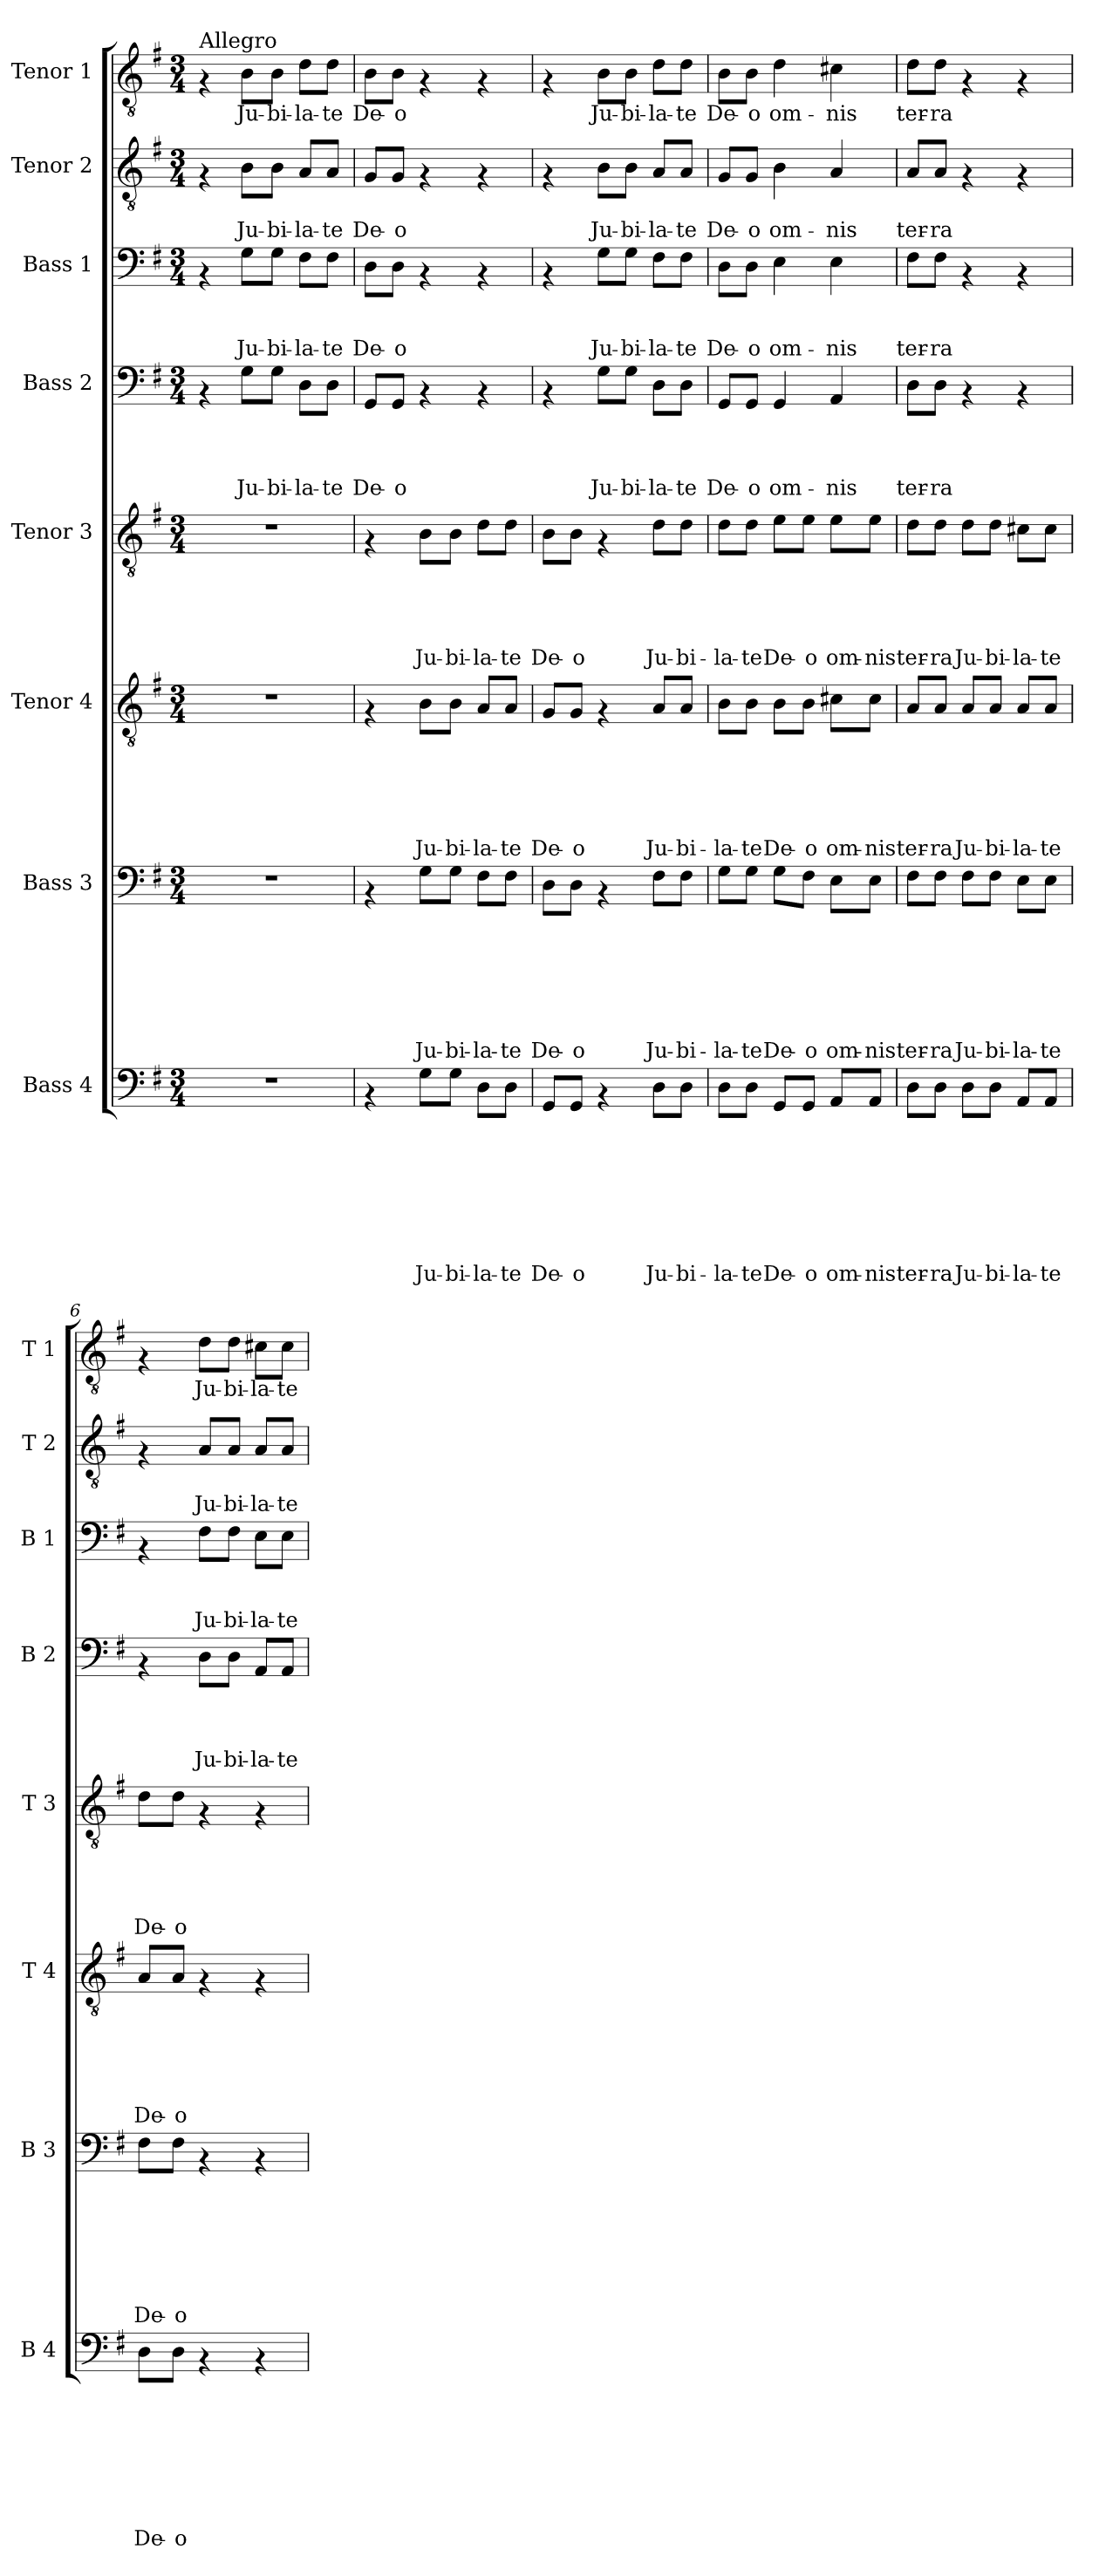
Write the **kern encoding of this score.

**kern	**text	**text	**text	**text	**text	**text	**text	**text	**kern	**text	**text	**text	**text	**text	**text	**text	**kern	**text	**text	**text	**text	**text	**text	**kern	**text	**text	**text	**text	**text	**kern	**text	**text	**text	**text	**kern	**text	**text	**text	**kern	**text	**text	**kern	**text
*part8	*part8	*part8	*part8	*part8	*part8	*part8	*part8	*part8	*part7	*part7	*part7	*part7	*part7	*part7	*part7	*part7	*part6	*part6	*part6	*part6	*part6	*part6	*part6	*part5	*part5	*part5	*part5	*part5	*part5	*part4	*part4	*part4	*part4	*part4	*part3	*part3	*part3	*part3	*part2	*part2	*part2	*part1	*part1
*staff8	*staff8	*staff8	*staff8	*staff8	*staff8	*staff8	*staff8	*staff8	*staff7	*staff7	*staff7	*staff7	*staff7	*staff7	*staff7	*staff7	*staff6	*staff6	*staff6	*staff6	*staff6	*staff6	*staff6	*staff5	*staff5	*staff5	*staff5	*staff5	*staff5	*staff4	*staff4	*staff4	*staff4	*staff4	*staff3	*staff3	*staff3	*staff3	*staff2	*staff2	*staff2	*staff1	*staff1
*I"Bass 4	*	*	*	*	*	*	*	*	*I"Bass 3	*	*	*	*	*	*	*	*I"Tenor 4	*	*	*	*	*	*	*I"Tenor 3	*	*	*	*	*	*I"Bass 2	*	*	*	*	*I"Bass 1	*	*	*	*I"Tenor 2	*	*	*I"Tenor 1	*
*I'B 4	*	*	*	*	*	*	*	*	*I'B 3	*	*	*	*	*	*	*	*I'T 4	*	*	*	*	*	*	*I'T 3	*	*	*	*	*	*I'B 2	*	*	*	*	*I'B 1	*	*	*	*I'T 2	*	*	*I'T 1	*
*clefF4	*	*	*	*	*	*	*	*	*clefF4	*	*	*	*	*	*	*	*clefGv2	*	*	*	*	*	*	*clefGv2	*	*	*	*	*	*clefF4	*	*	*	*	*clefF4	*	*	*	*clefGv2	*	*	*clefGv2	*
*k[f#]	*	*	*	*	*	*	*	*	*k[f#]	*	*	*	*	*	*	*	*k[f#]	*	*	*	*	*	*	*k[f#]	*	*	*	*	*	*k[f#]	*	*	*	*	*k[f#]	*	*	*	*k[f#]	*	*	*k[f#]	*
*G:	*	*	*	*	*	*	*	*	*G:	*	*	*	*	*	*	*	*G:	*	*	*	*	*	*	*G:	*	*	*	*	*	*G:	*	*	*	*	*G:	*	*	*	*G:	*	*	*G:	*
*M3/4	*	*	*	*	*	*	*	*	*M3/4	*	*	*	*	*	*	*	*M3/4	*	*	*	*	*	*	*M3/4	*	*	*	*	*	*M3/4	*	*	*	*	*M3/4	*	*	*	*M3/4	*	*	*M3/4	*
=1	=1	=1	=1	=1	=1	=1	=1	=1	=1	=1	=1	=1	=1	=1	=1	=1	=1	=1	=1	=1	=1	=1	=1	=1	=1	=1	=1	=1	=1	=1	=1	=1	=1	=1	=1	=1	=1	=1	=1	=1	=1	=1	=1
!	!	!	!	!	!	!	!	!	!	!	!	!	!	!	!	!	!	!	!	!	!	!	!	!	!	!	!	!	!	!	!	!	!	!	!	!	!	!	!	!	!	!LO:TX:a:t=Allegro	!
2.r	.	.	.	.	.	.	.	.	2.r	.	.	.	.	.	.	.	2.r	.	.	.	.	.	.	2.r	.	.	.	.	.	4rAA	.	.	.	.	4rAA	.	.	.	4rF	.	.	4rF	.
!	!	!	!	!	!	!	!	!	!	!	!	!	!	!	!	!	!	!	!	!	!	!	!	!	!	!	!	!	!	!	!	!	!	!LO:LY:b	!	!	!	!LO:LY:b	!	!	!LO:LY:b	!	!LO:LY:b
.	.	.	.	.	.	.	.	.	.	.	.	.	.	.	.	.	.	.	.	.	.	.	.	.	.	.	.	.	.	8G\L	.	.	.	Ju-	8G\L	.	.	Ju-	8B\L	.	Ju-	8B\L	Ju-
!	!	!	!	!	!	!	!	!	!	!	!	!	!	!	!	!	!	!	!	!	!	!	!	!	!	!	!	!	!	!	!	!	!	!LO:LY:b	!	!	!	!LO:LY:b	!	!	!LO:LY:b	!	!LO:LY:b
.	.	.	.	.	.	.	.	.	.	.	.	.	.	.	.	.	.	.	.	.	.	.	.	.	.	.	.	.	.	8G\J	.	.	.	-bi-	8G\J	.	.	-bi-	8B\J	.	-bi-	8B\J	-bi-
!	!	!	!	!	!	!	!	!	!	!	!	!	!	!	!	!	!	!	!	!	!	!	!	!	!	!	!	!	!	!	!	!	!	!LO:LY:b	!	!	!	!LO:LY:b	!	!	!LO:LY:b	!	!LO:LY:b
.	.	.	.	.	.	.	.	.	.	.	.	.	.	.	.	.	.	.	.	.	.	.	.	.	.	.	.	.	.	8D\L	.	.	.	-la-	8F#\L	.	.	-la-	8A/L	.	-la-	8d\L	-la-
!	!	!	!	!	!	!	!	!	!	!	!	!	!	!	!	!	!	!	!	!	!	!	!	!	!	!	!	!	!	!	!	!	!	!LO:LY:b	!	!	!	!LO:LY:b	!	!	!LO:LY:b	!	!LO:LY:b
.	.	.	.	.	.	.	.	.	.	.	.	.	.	.	.	.	.	.	.	.	.	.	.	.	.	.	.	.	.	8D\J	.	.	.	-te	8F#\J	.	.	-te	8A/J	.	-te	8d\J	-te
=2	=2	=2	=2	=2	=2	=2	=2	=2	=2	=2	=2	=2	=2	=2	=2	=2	=2	=2	=2	=2	=2	=2	=2	=2	=2	=2	=2	=2	=2	=2	=2	=2	=2	=2	=2	=2	=2	=2	=2	=2	=2	=2	=2
!	!	!	!	!	!	!	!	!	!	!	!	!	!	!	!	!	!	!	!	!	!	!	!	!	!	!	!	!	!	!	!	!	!	!LO:LY:b	!	!	!	!LO:LY:b	!	!	!LO:LY:b	!	!LO:LY:b
4rAA	.	.	.	.	.	.	.	.	4rAA	.	.	.	.	.	.	.	4rF	.	.	.	.	.	.	4rF	.	.	.	.	.	8GG/L	.	.	.	De-	8D\L	.	.	De-	8G/L	.	De-	8B\L	De-
!	!	!	!	!	!	!	!	!	!	!	!	!	!	!	!	!	!	!	!	!	!	!	!	!	!	!	!	!	!	!	!	!	!	!LO:LY:b	!	!	!	!LO:LY:b	!	!	!LO:LY:b	!	!LO:LY:b
.	.	.	.	.	.	.	.	.	.	.	.	.	.	.	.	.	.	.	.	.	.	.	.	.	.	.	.	.	.	8GG/J	.	.	.	-o	8D\J	.	.	-o	8G/J	.	-o	8B\J	-o
!	!	!	!	!	!	!	!	!LO:LY:b	!	!	!	!	!	!	!	!LO:LY:b	!	!	!	!	!	!	!LO:LY:b	!	!	!	!	!	!LO:LY:b	!	!	!	!	!	!	!	!	!	!	!	!	!	!
8G\L	.	.	.	.	.	.	.	Ju-	8G\L	.	.	.	.	.	.	Ju-	8B\L	.	.	.	.	.	Ju-	8B\L	.	.	.	.	Ju-	4rAA	.	.	.	.	4rAA	.	.	.	4rF	.	.	4rF	.
!	!	!	!	!	!	!	!	!LO:LY:b	!	!	!	!	!	!	!	!LO:LY:b	!	!	!	!	!	!	!LO:LY:b	!	!	!	!	!	!LO:LY:b	!	!	!	!	!	!	!	!	!	!	!	!	!	!
8G\J	.	.	.	.	.	.	.	-bi-	8G\J	.	.	.	.	.	.	-bi-	8B\J	.	.	.	.	.	-bi-	8B\J	.	.	.	.	-bi-	.	.	.	.	.	.	.	.	.	.	.	.	.	.
!	!	!	!	!	!	!	!	!LO:LY:b	!	!	!	!	!	!	!	!LO:LY:b	!	!	!	!	!	!	!LO:LY:b	!	!	!	!	!	!LO:LY:b	!	!	!	!	!	!	!	!	!	!	!	!	!	!
8D\L	.	.	.	.	.	.	.	-la-	8F#\L	.	.	.	.	.	.	-la-	8A/L	.	.	.	.	.	-la-	8d\L	.	.	.	.	-la-	4rAA	.	.	.	.	4rAA	.	.	.	4rF	.	.	4rF	.
!	!	!	!	!	!	!	!	!LO:LY:b	!	!	!	!	!	!	!	!LO:LY:b	!	!	!	!	!	!	!LO:LY:b	!	!	!	!	!	!LO:LY:b	!	!	!	!	!	!	!	!	!	!	!	!	!	!
8D\J	.	.	.	.	.	.	.	-te	8F#\J	.	.	.	.	.	.	-te	8A/J	.	.	.	.	.	-te	8d\J	.	.	.	.	-te	.	.	.	.	.	.	.	.	.	.	.	.	.	.
=3	=3	=3	=3	=3	=3	=3	=3	=3	=3	=3	=3	=3	=3	=3	=3	=3	=3	=3	=3	=3	=3	=3	=3	=3	=3	=3	=3	=3	=3	=3	=3	=3	=3	=3	=3	=3	=3	=3	=3	=3	=3	=3	=3
!	!	!	!	!	!	!	!	!LO:LY:b	!	!	!	!	!	!	!	!LO:LY:b	!	!	!	!	!	!	!LO:LY:b	!	!	!	!	!	!LO:LY:b	!	!	!	!	!	!	!	!	!	!	!	!	!	!
8GG/L	.	.	.	.	.	.	.	De-	8D\L	.	.	.	.	.	.	De-	8G/L	.	.	.	.	.	De-	8B\L	.	.	.	.	De-	4rAA	.	.	.	.	4rAA	.	.	.	4rF	.	.	4rF	.
!	!	!	!	!	!	!	!	!LO:LY:b	!	!	!	!	!	!	!	!LO:LY:b	!	!	!	!	!	!	!LO:LY:b	!	!	!	!	!	!LO:LY:b	!	!	!	!	!	!	!	!	!	!	!	!	!	!
8GG/J	.	.	.	.	.	.	.	-o	8D\J	.	.	.	.	.	.	-o	8G/J	.	.	.	.	.	-o	8B\J	.	.	.	.	-o	.	.	.	.	.	.	.	.	.	.	.	.	.	.
!	!	!	!	!	!	!	!	!	!	!	!	!	!	!	!	!	!	!	!	!	!	!	!	!	!	!	!	!	!	!	!	!	!	!LO:LY:b	!	!	!	!LO:LY:b	!	!	!LO:LY:b	!	!LO:LY:b
4rAA	.	.	.	.	.	.	.	.	4rAA	.	.	.	.	.	.	.	4rF	.	.	.	.	.	.	4rF	.	.	.	.	.	8G\L	.	.	.	Ju-	8G\L	.	.	Ju-	8B\L	.	Ju-	8B\L	Ju-
!	!	!	!	!	!	!	!	!	!	!	!	!	!	!	!	!	!	!	!	!	!	!	!	!	!	!	!	!	!	!	!	!	!	!LO:LY:b	!	!	!	!LO:LY:b	!	!	!LO:LY:b	!	!LO:LY:b
.	.	.	.	.	.	.	.	.	.	.	.	.	.	.	.	.	.	.	.	.	.	.	.	.	.	.	.	.	.	8G\J	.	.	.	-bi-	8G\J	.	.	-bi-	8B\J	.	-bi-	8B\J	-bi-
!	!	!	!	!	!	!	!	!LO:LY:b	!	!	!	!	!	!	!	!LO:LY:b	!	!	!	!	!	!	!LO:LY:b	!	!	!	!	!	!LO:LY:b	!	!	!	!	!LO:LY:b	!	!	!	!LO:LY:b	!	!	!LO:LY:b	!	!LO:LY:b
8D\L	.	.	.	.	.	.	.	Ju-	8F#\L	.	.	.	.	.	.	Ju-	8A/L	.	.	.	.	.	Ju-	8d\L	.	.	.	.	Ju-	8D\L	.	.	.	-la-	8F#\L	.	.	-la-	8A/L	.	-la-	8d\L	-la-
!	!	!	!	!	!	!	!	!LO:LY:b	!	!	!	!	!	!	!	!LO:LY:b	!	!	!	!	!	!	!LO:LY:b	!	!	!	!	!	!LO:LY:b	!	!	!	!	!LO:LY:b	!	!	!	!LO:LY:b	!	!	!LO:LY:b	!	!LO:LY:b
8D\J	.	.	.	.	.	.	.	-bi-	8F#\J	.	.	.	.	.	.	-bi-	8A/J	.	.	.	.	.	-bi-	8d\J	.	.	.	.	-bi-	8D\J	.	.	.	-te	8F#\J	.	.	-te	8A/J	.	-te	8d\J	-te
=4	=4	=4	=4	=4	=4	=4	=4	=4	=4	=4	=4	=4	=4	=4	=4	=4	=4	=4	=4	=4	=4	=4	=4	=4	=4	=4	=4	=4	=4	=4	=4	=4	=4	=4	=4	=4	=4	=4	=4	=4	=4	=4	=4
!	!	!	!	!	!	!	!	!LO:LY:b	!	!	!	!	!	!	!	!LO:LY:b	!	!	!	!	!	!	!LO:LY:b	!	!	!	!	!	!LO:LY:b	!	!	!	!	!LO:LY:b	!	!	!	!LO:LY:b	!	!	!LO:LY:b	!	!LO:LY:b
8D\L	.	.	.	.	.	.	.	-la-	8G\L	.	.	.	.	.	.	-la-	8B\L	.	.	.	.	.	-la-	8d\L	.	.	.	.	-la-	8GG/L	.	.	.	De-	8D\L	.	.	De-	8G/L	.	De-	8B\L	De-
!	!	!	!	!	!	!	!	!LO:LY:b	!	!	!	!	!	!	!	!LO:LY:b	!	!	!	!	!	!	!LO:LY:b	!	!	!	!	!	!LO:LY:b	!	!	!	!	!LO:LY:b	!	!	!	!LO:LY:b	!	!	!LO:LY:b	!	!LO:LY:b
8D\J	.	.	.	.	.	.	.	-te	8G\J	.	.	.	.	.	.	-te	8B\J	.	.	.	.	.	-te	8d\J	.	.	.	.	-te	8GG/J	.	.	.	-o	8D\J	.	.	-o	8G/J	.	-o	8B\J	-o
!	!	!	!	!	!	!	!	!LO:LY:b	!	!	!	!	!	!	!	!LO:LY:b	!	!	!	!	!	!	!LO:LY:b	!	!	!	!	!	!LO:LY:b	!	!	!	!	!LO:LY:b	!	!	!	!LO:LY:b	!	!	!LO:LY:b	!	!LO:LY:b
8GG/L	.	.	.	.	.	.	.	De-	8G\L	.	.	.	.	.	.	De-	8B\L	.	.	.	.	.	De-	8e\L	.	.	.	.	De-	4GG/	.	.	.	om-	4E\	.	.	om-	4B\	.	om-	4d\	om-
!	!	!	!	!	!	!	!	!LO:LY:b	!	!	!	!	!	!	!	!LO:LY:b	!	!	!	!	!	!	!LO:LY:b	!	!	!	!	!	!LO:LY:b	!	!	!	!	!	!	!	!	!	!	!	!	!	!
8GG/J	.	.	.	.	.	.	.	-o	8F#\J	.	.	.	.	.	.	-o	8B\J	.	.	.	.	.	-o	8e\J	.	.	.	.	-o	.	.	.	.	.	.	.	.	.	.	.	.	.	.
!	!	!	!	!	!	!	!	!LO:LY:b	!	!	!	!	!	!	!	!LO:LY:b	!	!	!	!	!	!	!LO:LY:b	!	!	!	!	!	!LO:LY:b	!	!	!	!	!LO:LY:b	!	!	!	!LO:LY:b	!	!	!LO:LY:b	!	!LO:LY:b
8AA/L	.	.	.	.	.	.	.	om-	8E\L	.	.	.	.	.	.	om-	8c#X\L	.	.	.	.	.	om-	8e\L	.	.	.	.	om-	4AA/	.	.	.	-nis	4E\	.	.	-nis	4A/	.	-nis	4c#X\	-nis
!	!	!	!	!	!	!	!	!LO:LY:b	!	!	!	!	!	!	!	!LO:LY:b	!	!	!	!	!	!	!LO:LY:b	!	!	!	!	!	!LO:LY:b	!	!	!	!	!	!	!	!	!	!	!	!	!	!
8AA/J	.	.	.	.	.	.	.	-nis	8E\J	.	.	.	.	.	.	-nis	8c#\J	.	.	.	.	.	-nis	8e\J	.	.	.	.	-nis	.	.	.	.	.	.	.	.	.	.	.	.	.	.
=5	=5	=5	=5	=5	=5	=5	=5	=5	=5	=5	=5	=5	=5	=5	=5	=5	=5	=5	=5	=5	=5	=5	=5	=5	=5	=5	=5	=5	=5	=5	=5	=5	=5	=5	=5	=5	=5	=5	=5	=5	=5	=5	=5
!	!	!	!	!	!	!	!	!LO:LY:b	!	!	!	!	!	!	!	!LO:LY:b	!	!	!	!	!	!	!LO:LY:b	!	!	!	!	!	!LO:LY:b	!	!	!	!	!LO:LY:b	!	!	!	!LO:LY:b	!	!	!LO:LY:b	!	!LO:LY:b
8D\L	.	.	.	.	.	.	.	ter-	8F#\L	.	.	.	.	.	.	ter-	8A/L	.	.	.	.	.	ter-	8d\L	.	.	.	.	ter-	8D\L	.	.	.	ter-	8F#\L	.	.	ter-	8A/L	.	ter-	8d\L	ter-
!	!	!	!	!	!	!	!	!LO:LY:b	!	!	!	!	!	!	!	!LO:LY:b	!	!	!	!	!	!	!LO:LY:b	!	!	!	!	!	!LO:LY:b	!	!	!	!	!LO:LY:b	!	!	!	!LO:LY:b	!	!	!LO:LY:b	!	!LO:LY:b
8D\J	.	.	.	.	.	.	.	-ra	8F#\J	.	.	.	.	.	.	-ra	8A/J	.	.	.	.	.	-ra	8d\J	.	.	.	.	-ra	8D\J	.	.	.	-ra	8F#\J	.	.	-ra	8A/J	.	-ra	8d\J	-ra
!	!	!	!	!	!	!	!	!LO:LY:b	!	!	!	!	!	!	!	!LO:LY:b	!	!	!	!	!	!	!LO:LY:b	!	!	!	!	!	!LO:LY:b	!	!	!	!	!	!	!	!	!	!	!	!	!	!
8D\L	.	.	.	.	.	.	.	Ju-	8F#\L	.	.	.	.	.	.	Ju-	8A/L	.	.	.	.	.	Ju-	8d\L	.	.	.	.	Ju-	4rAA	.	.	.	.	4rAA	.	.	.	4rF	.	.	4rF	.
!	!	!	!	!	!	!	!	!LO:LY:b	!	!	!	!	!	!	!	!LO:LY:b	!	!	!	!	!	!	!LO:LY:b	!	!	!	!	!	!LO:LY:b	!	!	!	!	!	!	!	!	!	!	!	!	!	!
8D\J	.	.	.	.	.	.	.	-bi-	8F#\J	.	.	.	.	.	.	-bi-	8A/J	.	.	.	.	.	-bi-	8d\J	.	.	.	.	-bi-	.	.	.	.	.	.	.	.	.	.	.	.	.	.
!	!	!	!	!	!	!	!	!LO:LY:b	!	!	!	!	!	!	!	!LO:LY:b	!	!	!	!	!	!	!LO:LY:b	!	!	!	!	!	!LO:LY:b	!	!	!	!	!	!	!	!	!	!	!	!	!	!
8AA/L	.	.	.	.	.	.	.	-la-	8E\L	.	.	.	.	.	.	-la-	8A/L	.	.	.	.	.	-la-	8c#X\L	.	.	.	.	-la-	4rAA	.	.	.	.	4rAA	.	.	.	4rF	.	.	4rF	.
!	!	!	!	!	!	!	!	!LO:LY:b	!	!	!	!	!	!	!	!LO:LY:b	!	!	!	!	!	!	!LO:LY:b	!	!	!	!	!	!LO:LY:b	!	!	!	!	!	!	!	!	!	!	!	!	!	!
8AA/J	.	.	.	.	.	.	.	-te	8E\J	.	.	.	.	.	.	-te	8A/J	.	.	.	.	.	-te	8c#\J	.	.	.	.	-te	.	.	.	.	.	.	.	.	.	.	.	.	.	.
=6	=6	=6	=6	=6	=6	=6	=6	=6	=6	=6	=6	=6	=6	=6	=6	=6	=6	=6	=6	=6	=6	=6	=6	=6	=6	=6	=6	=6	=6	=6	=6	=6	=6	=6	=6	=6	=6	=6	=6	=6	=6	=6	=6
!	!	!	!	!	!	!	!	!LO:LY:b	!	!	!	!	!	!	!	!LO:LY:b	!	!	!	!	!	!	!LO:LY:b	!	!	!	!	!	!LO:LY:b	!	!	!	!	!	!	!	!	!	!	!	!	!	!
8D\L	.	.	.	.	.	.	.	De-	8F#\L	.	.	.	.	.	.	De-	8A/L	.	.	.	.	.	De-	8d\L	.	.	.	.	De-	4rAA	.	.	.	.	4rAA	.	.	.	4rF	.	.	4rF	.
!	!	!	!	!	!	!	!	!LO:LY:b	!	!	!	!	!	!	!	!LO:LY:b	!	!	!	!	!	!	!LO:LY:b	!	!	!	!	!	!LO:LY:b	!	!	!	!	!	!	!	!	!	!	!	!	!	!
8D\J	.	.	.	.	.	.	.	-o	8F#\J	.	.	.	.	.	.	-o	8A/J	.	.	.	.	.	-o	8d\J	.	.	.	.	-o	.	.	.	.	.	.	.	.	.	.	.	.	.	.
!	!	!	!	!	!	!	!	!	!	!	!	!	!	!	!	!	!	!	!	!	!	!	!	!	!	!	!	!	!	!	!	!	!	!LO:LY:b	!	!	!	!LO:LY:b	!	!	!LO:LY:b	!	!LO:LY:b
4rAA	.	.	.	.	.	.	.	.	4rAA	.	.	.	.	.	.	.	4rF	.	.	.	.	.	.	4rF	.	.	.	.	.	8D\L	.	.	.	Ju-	8F#\L	.	.	Ju-	8A/L	.	Ju-	8d\L	Ju-
!	!	!	!	!	!	!	!	!	!	!	!	!	!	!	!	!	!	!	!	!	!	!	!	!	!	!	!	!	!	!	!	!	!	!LO:LY:b	!	!	!	!LO:LY:b	!	!	!LO:LY:b	!	!LO:LY:b
.	.	.	.	.	.	.	.	.	.	.	.	.	.	.	.	.	.	.	.	.	.	.	.	.	.	.	.	.	.	8D\J	.	.	.	-bi-	8F#\J	.	.	-bi-	8A/J	.	-bi-	8d\J	-bi-
!	!	!	!	!	!	!	!	!	!	!	!	!	!	!	!	!	!	!	!	!	!	!	!	!	!	!	!	!	!	!	!	!	!	!LO:LY:b	!	!	!	!LO:LY:b	!	!	!LO:LY:b	!	!LO:LY:b
4rAA	.	.	.	.	.	.	.	.	4rAA	.	.	.	.	.	.	.	4rF	.	.	.	.	.	.	4rF	.	.	.	.	.	8AA/L	.	.	.	-la-	8E\L	.	.	-la-	8A/L	.	-la-	8c#X\L	-la-
!	!	!	!	!	!	!	!	!	!	!	!	!	!	!	!	!	!	!	!	!	!	!	!	!	!	!	!	!	!	!	!	!	!	!LO:LY:b	!	!	!	!LO:LY:b	!	!	!LO:LY:b	!	!LO:LY:b
.	.	.	.	.	.	.	.	.	.	.	.	.	.	.	.	.	.	.	.	.	.	.	.	.	.	.	.	.	.	8AA/J	.	.	.	-te	8E\J	.	.	-te	8A/J	.	-te	8c#\J	-te
=	=	=	=	=	=	=	=	=	=	=	=	=	=	=	=	=	=	=	=	=	=	=	=	=	=	=	=	=	=	=	=	=	=	=	=	=	=	=	=	=	=	=	=
*-	*-	*-	*-	*-	*-	*-	*-	*-	*-	*-	*-	*-	*-	*-	*-	*-	*-	*-	*-	*-	*-	*-	*-	*-	*-	*-	*-	*-	*-	*-	*-	*-	*-	*-	*-	*-	*-	*-	*-	*-	*-	*-	*-
